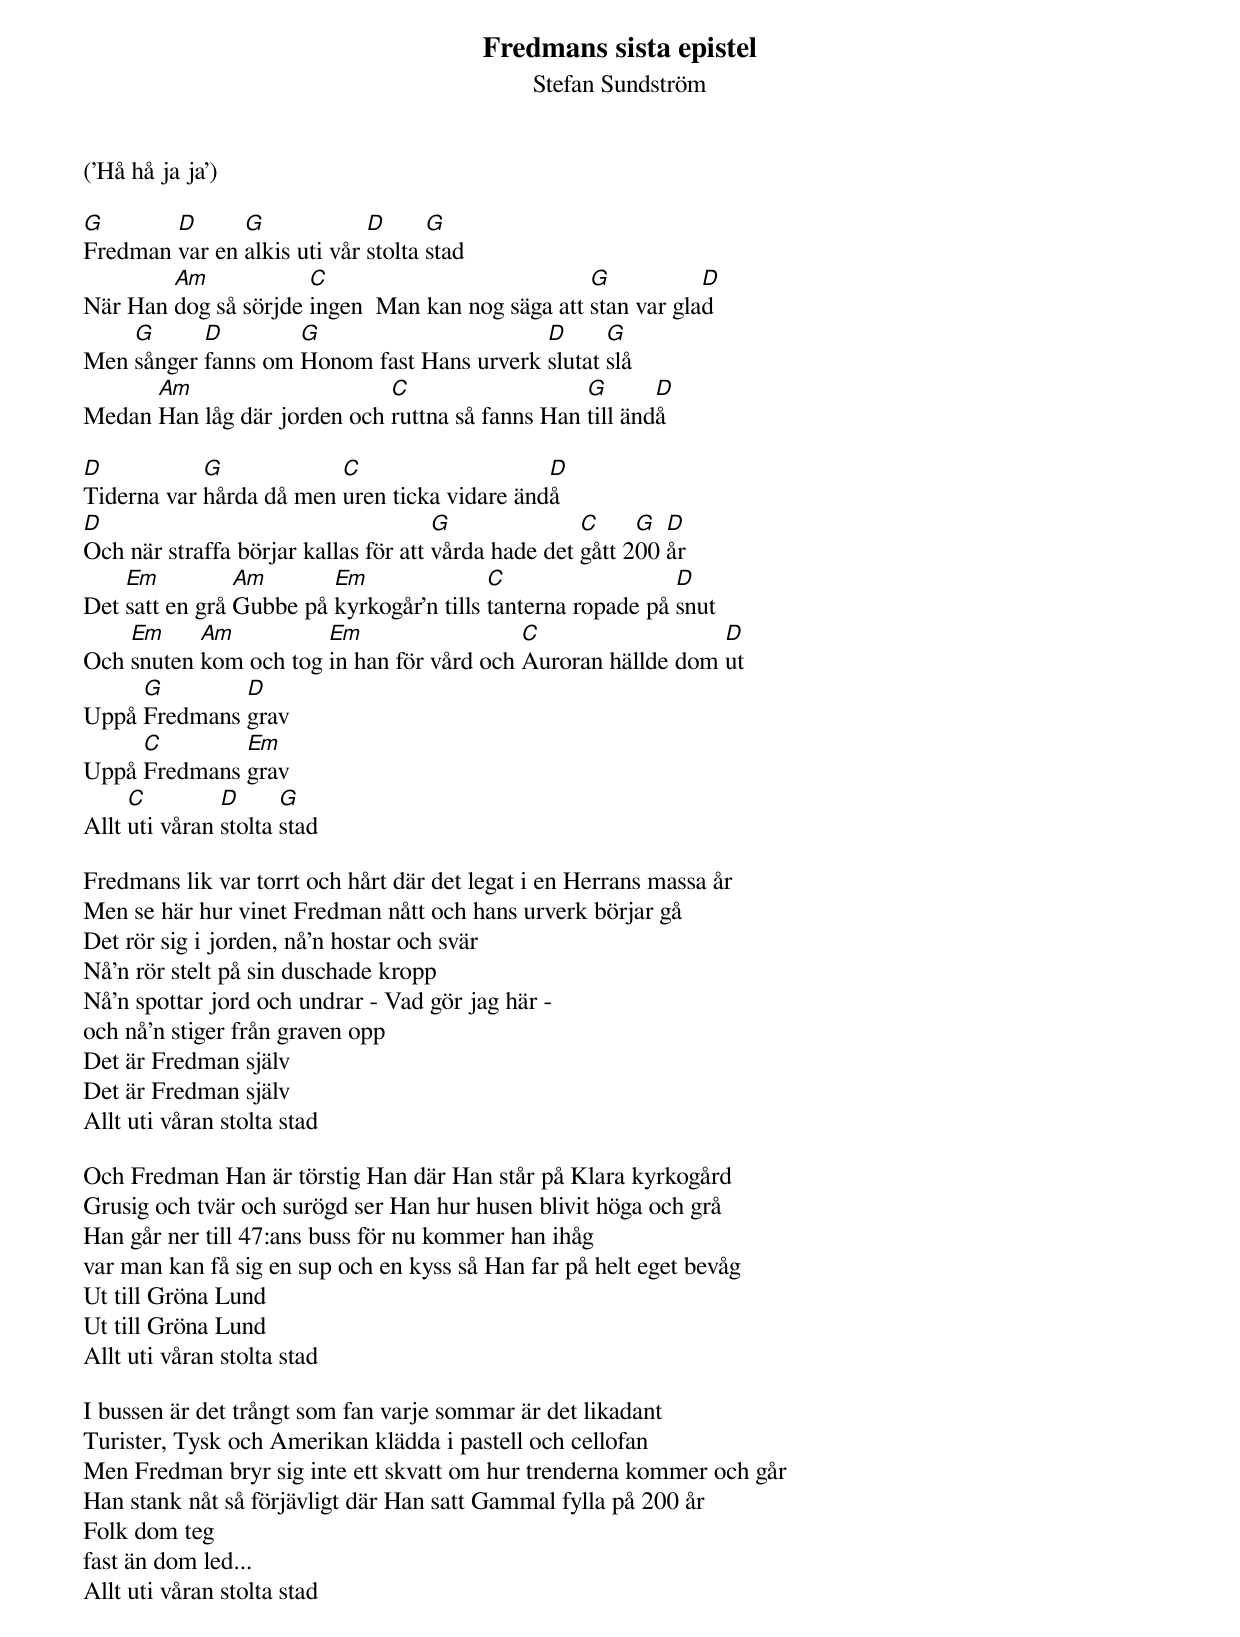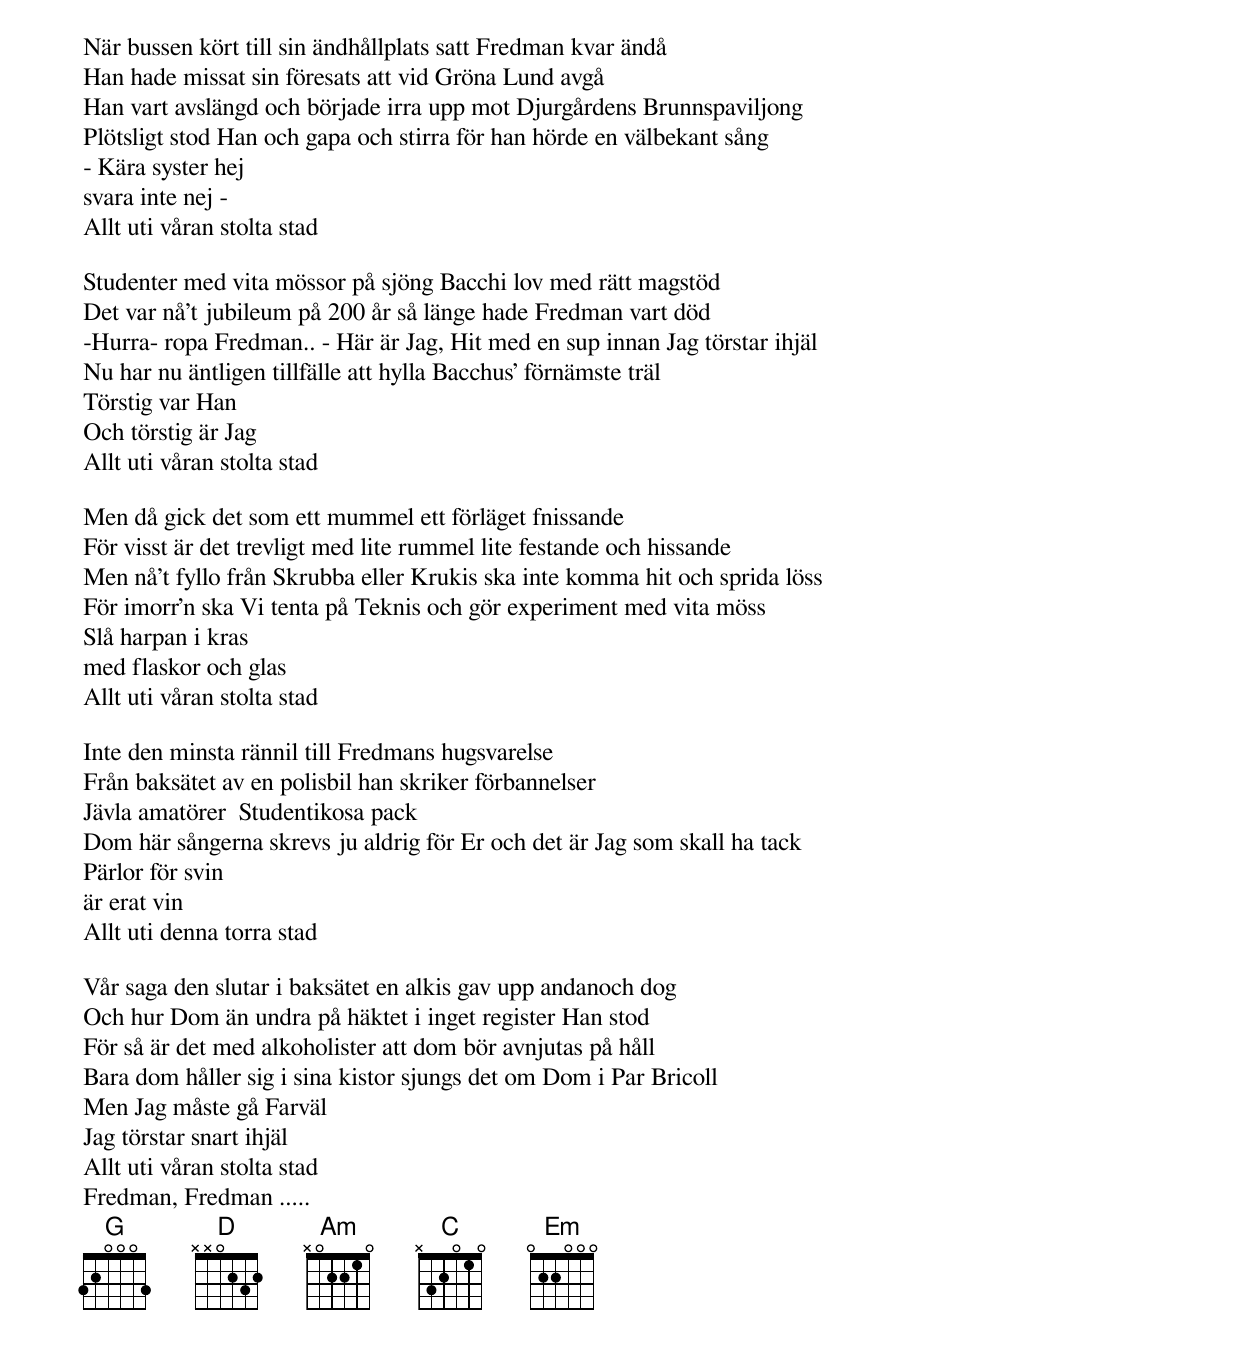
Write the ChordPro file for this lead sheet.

{t:Fredmans sista epistel}
{st:Stefan Sundström}

('Hå hå ja ja')

[G]Fredman [D]var en [G]alkis uti vår [D]stolta [G]stad
När Han [Am]dog så sörjde [C]ingen  Man kan nog säga att [G]stan var gla[D]d
Men [G]sånger [D]fanns om [G]Honom fast Hans urverk [D]slutat [G]slå
Medan [Am]Han låg där jorden och [C]ruttna så fanns Han [G]till änd[D]å

[D]Tiderna var [G]hårda då men [C]uren ticka vidare änd[D]å
[D]Och när straffa börjar kallas för att [G]vårda hade det [C]gått 2[G]00 [D]år
Det [Em]satt en grå [Am]Gubbe på [Em]kyrkogår'n tills [C]tanterna ropade på [D]snut
Och [Em]snuten [Am]kom och tog [Em]in han för vård och [C]Auroran hällde dom [D]ut
Uppå [G]Fredmans [D]grav
Uppå [C]Fredmans [Em]grav
Allt [C]uti våran [D]stolta [G]stad

Fredmans lik var torrt och hårt där det legat i en Herrans massa år
Men se här hur vinet Fredman nått och hans urverk börjar gå
Det rör sig i jorden, nå'n hostar och svär
Nå'n rör stelt på sin duschade kropp
Nå'n spottar jord och undrar - Vad gör jag här -
och nå'n stiger från graven opp
Det är Fredman själv
Det är Fredman själv
Allt uti våran stolta stad

Och Fredman Han är törstig Han där Han står på Klara kyrkogård
Grusig och tvär och surögd ser Han hur husen blivit höga och grå
Han går ner till 47:ans buss för nu kommer han ihåg
var man kan få sig en sup och en kyss så Han far på helt eget bevåg
Ut till Gröna Lund
Ut till Gröna Lund
Allt uti våran stolta stad

I bussen är det trångt som fan varje sommar är det likadant
Turister, Tysk och Amerikan klädda i pastell och cellofan
Men Fredman bryr sig inte ett skvatt om hur trenderna kommer och går
Han stank nåt så förjävligt där Han satt Gammal fylla på 200 år
Folk dom teg
fast än dom led...
Allt uti våran stolta stad

När bussen kört till sin ändhållplats satt Fredman kvar ändå
Han hade missat sin föresats att vid Gröna Lund avgå
Han vart avslängd och började irra upp mot Djurgårdens Brunnspaviljong
Plötsligt stod Han och gapa och stirra för han hörde en välbekant sång
- Kära syster hej
svara inte nej -
Allt uti våran stolta stad

Studenter med vita mössor på sjöng Bacchi lov med rätt magstöd
Det var nå't jubileum på 200 år så länge hade Fredman vart död
-Hurra- ropa Fredman.. - Här är Jag, Hit med en sup innan Jag törstar ihjäl
Nu har nu äntligen tillfälle att hylla Bacchus' förnämste träl
Törstig var Han
Och törstig är Jag
Allt uti våran stolta stad

Men då gick det som ett mummel ett förläget fnissande
För visst är det trevligt med lite rummel lite festande och hissande
Men nå't fyllo från Skrubba eller Krukis ska inte komma hit och sprida löss
För imorr'n ska Vi tenta på Teknis och gör experiment med vita möss
Slå harpan i kras
med flaskor och glas
Allt uti våran stolta stad

Inte den minsta rännil till Fredmans hugsvarelse
Från baksätet av en polisbil han skriker förbannelser
Jävla amatörer  Studentikosa pack
Dom här sångerna skrevs ju aldrig för Er och det är Jag som skall ha tack
Pärlor för svin
är erat vin
Allt uti denna torra stad

Vår saga den slutar i baksätet en alkis gav upp andanoch dog
Och hur Dom än undra på häktet i inget register Han stod
För så är det med alkoholister att dom bör avnjutas på håll
Bara dom håller sig i sina kistor sjungs det om Dom i Par Bricoll
Men Jag måste gå Farväl
Jag törstar snart ihjäl
Allt uti våran stolta stad
Fredman, Fredman .....
